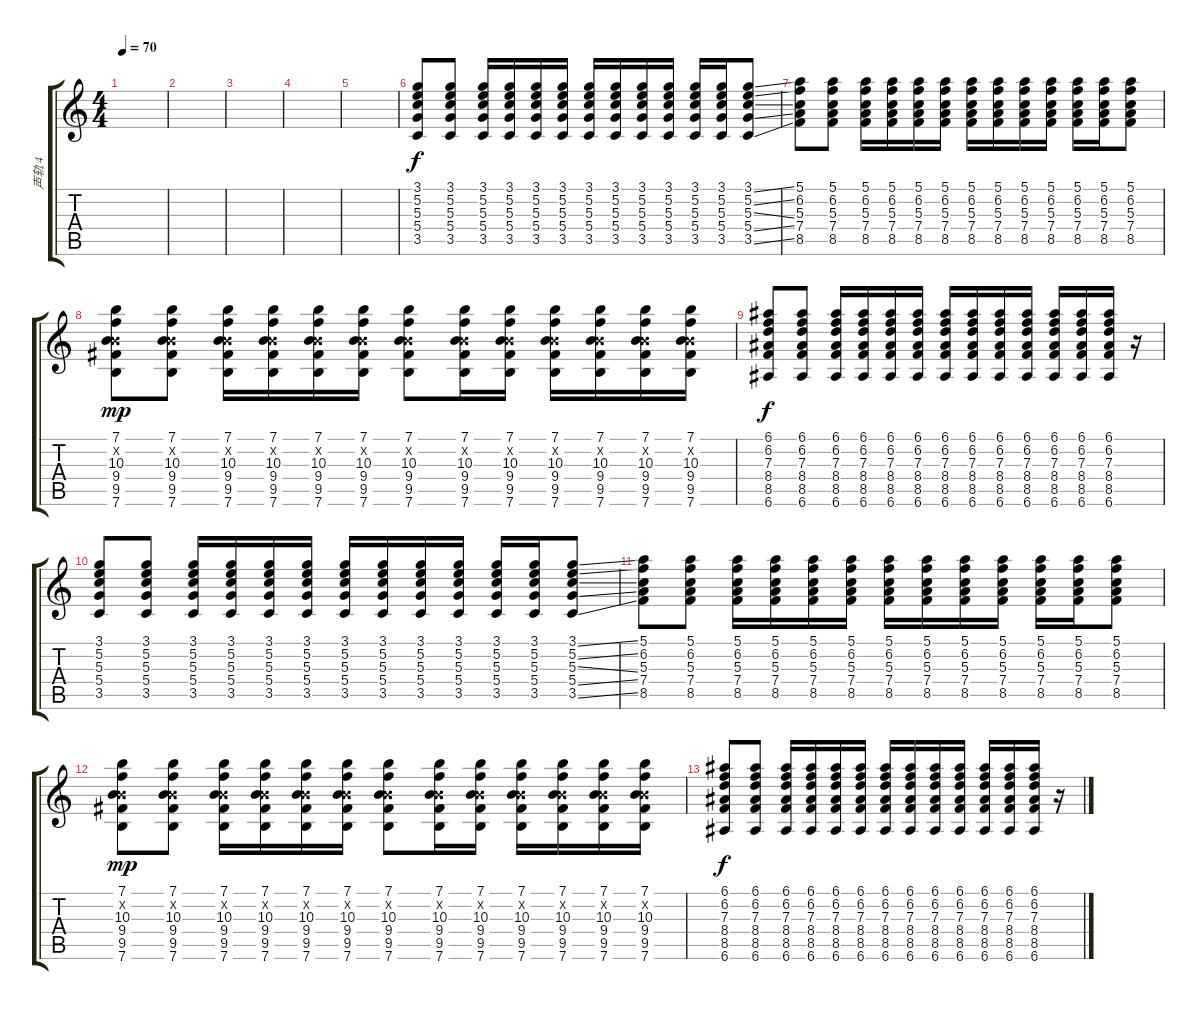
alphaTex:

\track ("声轨 4" "声轨 4") {instrument overdrivenguitar}
\staff {score tabs}
\tuning (E4 B3 G3 D3 A2 E2) {hide}
\ts (4 4)
\tempo 70
\clef g2
\ks c
|
|
|
|
|
(3.1 5.2 5.3 5.4 3.5).8 (3.1 5.2 5.3 5.4 3.5).8 (3.1 5.2 5.3 5.4 3.5).16 (3.1 5.2 5.3 5.4 3.5).16 (3.1 5.2 5.3 5.4 3.5).16 (3.1 5.2 5.3 5.4 3.5).16 (3.1 5.2 5.3 5.4 3.5).16 (3.1 5.2 5.3 5.4 3.5).16 (3.1 5.2 5.3 5.4 3.5).16 (3.1 5.2 5.3 5.4 3.5).16 (3.1 5.2 5.3 5.4 3.5).16 (3.1 5.2 5.3 5.4 3.5).16 (3.1{ss} 5.2{ss} 5.3{ss} 5.4{ss} 3.5{ss}).8 |
(5.1 6.2 5.3 7.4 8.5).8 (5.1 6.2 5.3 7.4 8.5).8 (5.1 6.2 5.3 7.4 8.5).16 (5.1 6.2 5.3 7.4 8.5).16 (5.1 6.2 5.3 7.4 8.5).16 (5.1 6.2 5.3 7.4 8.5).16 (5.1 6.2 5.3 7.4 8.5).16 (5.1 6.2 5.3 7.4 8.5).16 (5.1 6.2 5.3 7.4 8.5).16 (5.1 6.2 5.3 7.4 8.5).16 (5.1 6.2 5.3 7.4 8.5).16 (5.1 6.2 5.3 7.4 8.5).16 (5.1 6.2 5.3 7.4 8.5).8 |
(7.1 0.2{x} 10.3 9.4 9.5 7.6).8{dy mp} (7.1 0.2{x} 10.3 9.4 9.5 7.6).8 (7.1 0.2{x} 10.3 9.4 9.5 7.6).16 (7.1 0.2{x} 10.3 9.4 9.5 7.6).16 (7.1 0.2{x} 10.3 9.4 9.5 7.6).16 (7.1 0.2{x} 10.3 9.4 9.5 7.6).16 (7.1 0.2{x} 10.3 9.4 9.5 7.6).8 (7.1 0.2{x} 10.3 9.4 9.5 7.6).16 (7.1 0.2{x} 10.3 9.4 9.5 7.6).16 (7.1 0.2{x} 10.3 9.4 9.5 7.6).16 (7.1 0.2{x} 10.3 9.4 9.5 7.6).16 (7.1 0.2{x} 10.3 9.4 9.5 7.6).16 (7.1 0.2{x} 10.3 9.4 9.5 7.6).16 |
(6.1 6.2 7.3 8.4 8.5 6.6).8{dy f} (6.1 6.2 7.3 8.4 8.5 6.6).8 (6.1 6.2 7.3 8.4 8.5 6.6).16 (6.1 6.2 7.3 8.4 8.5 6.6).16 (6.1 6.2 7.3 8.4 8.5 6.6).16 (6.1 6.2 7.3 8.4 8.5 6.6).16 (6.1 6.2 7.3 8.4 8.5 6.6).16 (6.1 6.2 7.3 8.4 8.5 6.6).16 (6.1 6.2 7.3 8.4 8.5 6.6).16 (6.1 6.2 7.3 8.4 8.5 6.6).16 (6.1 6.2 7.3 8.4 8.5 6.6).16 (6.1 6.2 7.3 8.4 8.5 6.6).16 (6.1 6.2 7.3 8.4 8.5 6.6).16 r.16 |
(3.1 5.2 5.3 5.4 3.5).8 (3.1 5.2 5.3 5.4 3.5).8 (3.1 5.2 5.3 5.4 3.5).16 (3.1 5.2 5.3 5.4 3.5).16 (3.1 5.2 5.3 5.4 3.5).16 (3.1 5.2 5.3 5.4 3.5).16 (3.1 5.2 5.3 5.4 3.5).16 (3.1 5.2 5.3 5.4 3.5).16 (3.1 5.2 5.3 5.4 3.5).16 (3.1 5.2 5.3 5.4 3.5).16 (3.1 5.2 5.3 5.4 3.5).16 (3.1 5.2 5.3 5.4 3.5).16 (3.1{ss} 5.2{ss} 5.3{ss} 5.4{ss} 3.5{ss}).8 |
(5.1 6.2 5.3 7.4 8.5).8 (5.1 6.2 5.3 7.4 8.5).8 (5.1 6.2 5.3 7.4 8.5).16 (5.1 6.2 5.3 7.4 8.5).16 (5.1 6.2 5.3 7.4 8.5).16 (5.1 6.2 5.3 7.4 8.5).16 (5.1 6.2 5.3 7.4 8.5).16 (5.1 6.2 5.3 7.4 8.5).16 (5.1 6.2 5.3 7.4 8.5).16 (5.1 6.2 5.3 7.4 8.5).16 (5.1 6.2 5.3 7.4 8.5).16 (5.1 6.2 5.3 7.4 8.5).16 (5.1 6.2 5.3 7.4 8.5).8 |
(7.1 0.2{x} 10.3 9.4 9.5 7.6).8{dy mp} (7.1 0.2{x} 10.3 9.4 9.5 7.6).8 (7.1 0.2{x} 10.3 9.4 9.5 7.6).16 (7.1 0.2{x} 10.3 9.4 9.5 7.6).16 (7.1 0.2{x} 10.3 9.4 9.5 7.6).16 (7.1 0.2{x} 10.3 9.4 9.5 7.6).16 (7.1 0.2{x} 10.3 9.4 9.5 7.6).8 (7.1 0.2{x} 10.3 9.4 9.5 7.6).16 (7.1 0.2{x} 10.3 9.4 9.5 7.6).16 (7.1 0.2{x} 10.3 9.4 9.5 7.6).16 (7.1 0.2{x} 10.3 9.4 9.5 7.6).16 (7.1 0.2{x} 10.3 9.4 9.5 7.6).16 (7.1 0.2{x} 10.3 9.4 9.5 7.6).16 |
(6.1 6.2 7.3 8.4 8.5 6.6).8{dy f} (6.1 6.2 7.3 8.4 8.5 6.6).8 (6.1 6.2 7.3 8.4 8.5 6.6).16 (6.1 6.2 7.3 8.4 8.5 6.6).16 (6.1 6.2 7.3 8.4 8.5 6.6).16 (6.1 6.2 7.3 8.4 8.5 6.6).16 (6.1 6.2 7.3 8.4 8.5 6.6).16 (6.1 6.2 7.3 8.4 8.5 6.6).16 (6.1 6.2 7.3 8.4 8.5 6.6).16 (6.1 6.2 7.3 8.4 8.5 6.6).16 (6.1 6.2 7.3 8.4 8.5 6.6).16 (6.1 6.2 7.3 8.4 8.5 6.6).16 (6.1 6.2 7.3 8.4 8.5 6.6).16 r.16
